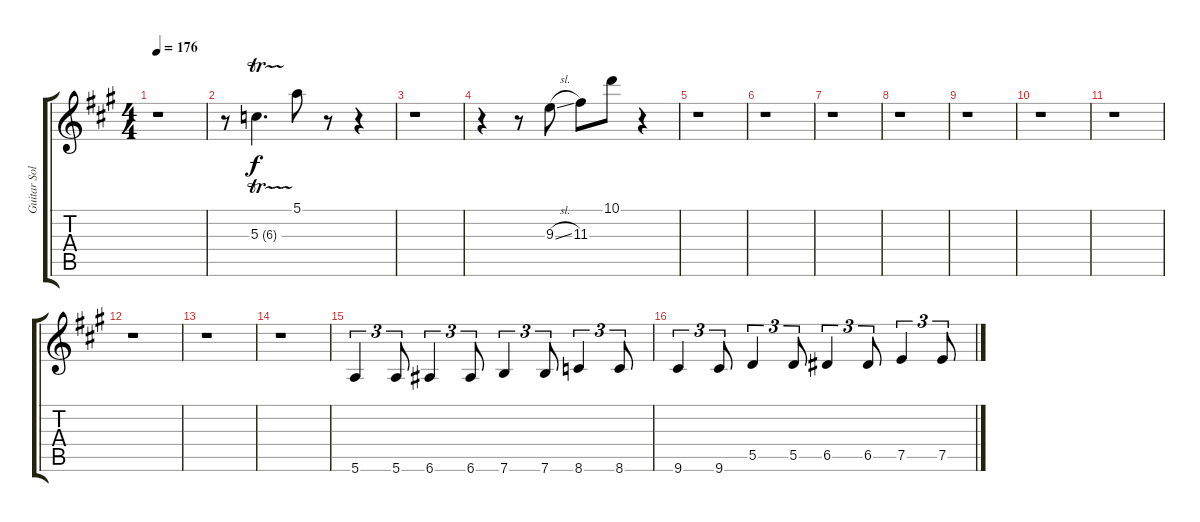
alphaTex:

\track ("Guitar Solo" "Guitar Sol") {instrument distortionguitar}
\staff {score tabs}
\tuning (E4 B3 G3 D3 A2 E2) {hide}
\ts (4 4)
\tempo 176
\clef g2
\ks a
r.1{dy f} |
r.8 5.3{tr (6 16)}.4{d} 5.1.8 r.8 r.4 |
r.1 |
r.4 r.8 9.3{sl}.8 11.3.8 10.1.8 r.4 |
r.1 |
r.1 |
r.1 |
r.1 |
r.1 |
r.1 |
r.1 |
r.1 |
r.1 |
r.1 |
5.6.4{tu (3 2)} 5.6.8{tu (3 2)} 6.6.4{tu (3 2)} 6.6.8{tu (3 2)} 7.6.4{tu (3 2)} 7.6.8{tu (3 2)} 8.6.4{tu (3 2)} 8.6.8{tu (3 2)} |
9.6.4{tu (3 2)} 9.6.8{tu (3 2)} 5.5.4{tu (3 2)} 5.5.8{tu (3 2)} 6.5.4{tu (3 2)} 6.5.8{tu (3 2)} 7.5.4{tu (3 2)} 7.5.8{tu (3 2)}
